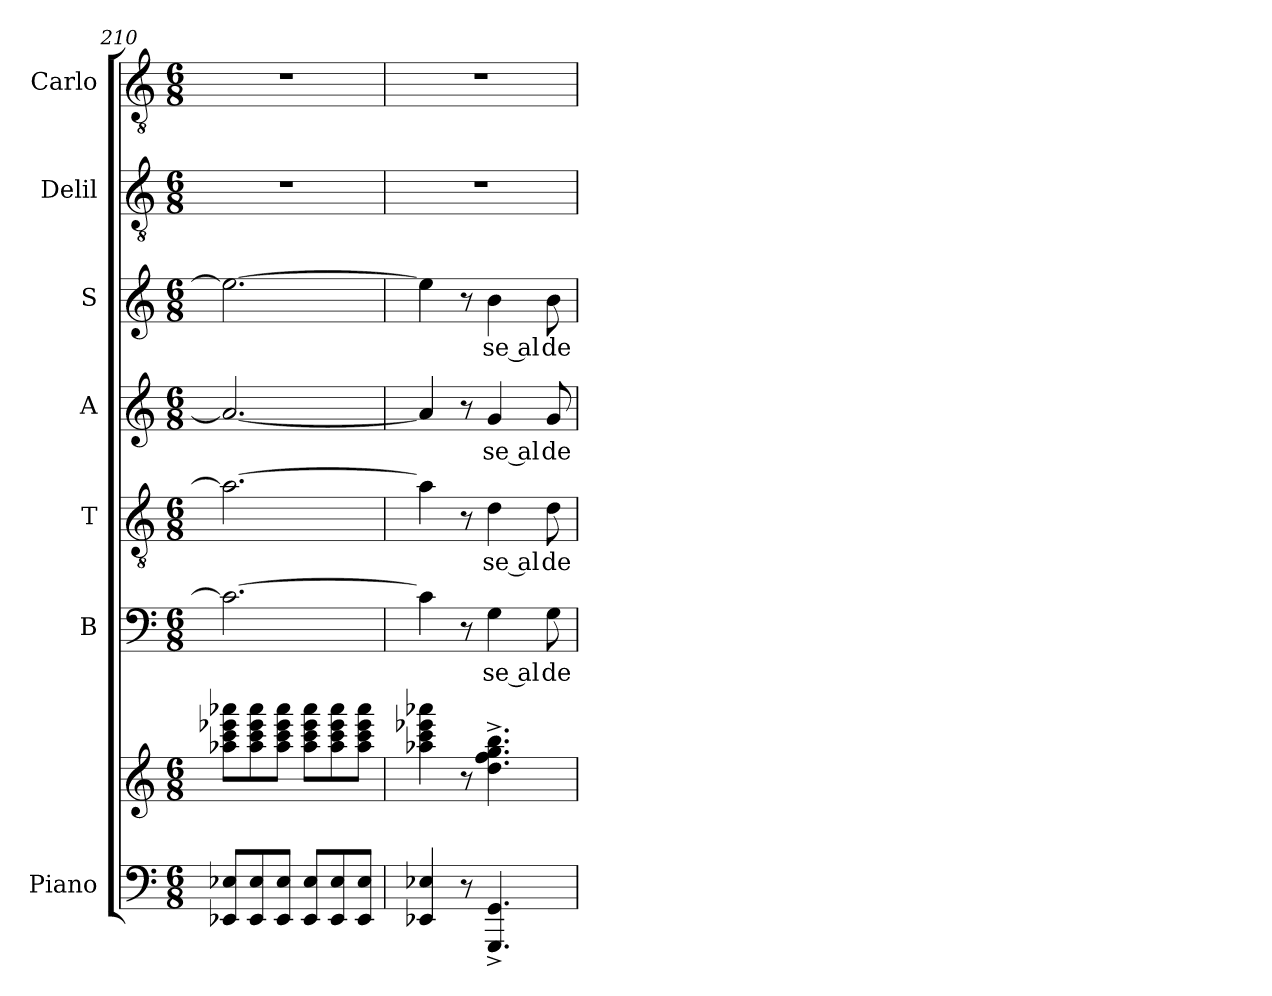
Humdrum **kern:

**kern	**kern	**kern	**text	**kern	**text	**kern	**text	**kern	**text	**kern	**kern
*part7	*part7	*part6	*part6	*part5	*part5	*part4	*part4	*part3	*part3	*part2	*part1
*staff8	*staff7	*staff6	*staff6	*staff5	*staff5	*staff4	*staff4	*staff3	*staff3	*staff2	*staff1
*I"Piano	*	*I"B	*	*I"T	*	*I"A	*	*I"S	*	*I"Delil	*I"Carlo
*I'Pno	*	*I'B	*	*I'T	*	*I'A	*	*I'S	*	*	*
!!LO:LB:g=z
*clefF4	*clefG2	*clefF4	*	*clefGv2	*	*clefG2	*	*clefG2	*	*clefGv2	*clefGv2
*k[]	*k[]	*k[]	*	*k[]	*	*k[]	*	*k[]	*	*k[]	*k[]
*M6/8	*M6/8	*M6/8	*	*M6/8	*	*M6/8	*	*M6/8	*	*M6/8	*M6/8
=210	=210	=210	=210	=210	=210	=210	=210	=210	=210	=210	=210
8EE-X/ 8E-X/L	8aa-X\ 8ccc\ 8eee-X\ 8aaa-X\L	2.c\_	.	2.a-\_	.	2.a-/_	.	2.ee-\_	.	2.r	2.r
8EE-/ 8E-/	8aa-\ 8ccc\ 8eee-\ 8aaa-\	.	.	.	.	.	.	.	.	.	.
8EE-/ 8E-/J	8aa-\ 8ccc\ 8eee-\ 8aaa-\J	.	.	.	.	.	.	.	.	.	.
8EE-/ 8E-/L	8aa-\ 8ccc\ 8eee-\ 8aaa-\L	.	.	.	.	.	.	.	.	.	.
8EE-/ 8E-/	8aa-\ 8ccc\ 8eee-\ 8aaa-\	.	.	.	.	.	.	.	.	.	.
8EE-/ 8E-/J	8aa-\ 8ccc\ 8eee-\ 8aaa-\J	.	.	.	.	.	.	.	.	.	.
=211	=211	=211	=211	=211	=211	=211	=211	=211	=211	=211	=211
4EE-X/ 4E-X/	4aa-X\ 4ccc\ 4eee-X\ 4aaa-X\	4c\]	.	4a-\]	.	4a-/]	.	4ee-\]	.	2.r	2.r
8r	8r	8r	.	8r	.	8r	.	8r	.	.	.
4.GGG/^ 4.GG/^	4.dd\^ 4.ff\^ 4.gg\^ 4.bb\^	4G\	se al	4d\	se al	4g/	se al	4b\	se al	.	.
.	.	8G\	de-	8d\	de-	8g/	de-	8b\	de-	.	.
=	=	=	=	=	=	=	=	=	=	=	=
*-	*-	*-	*-	*-	*-	*-	*-	*-	*-	*-	*-
